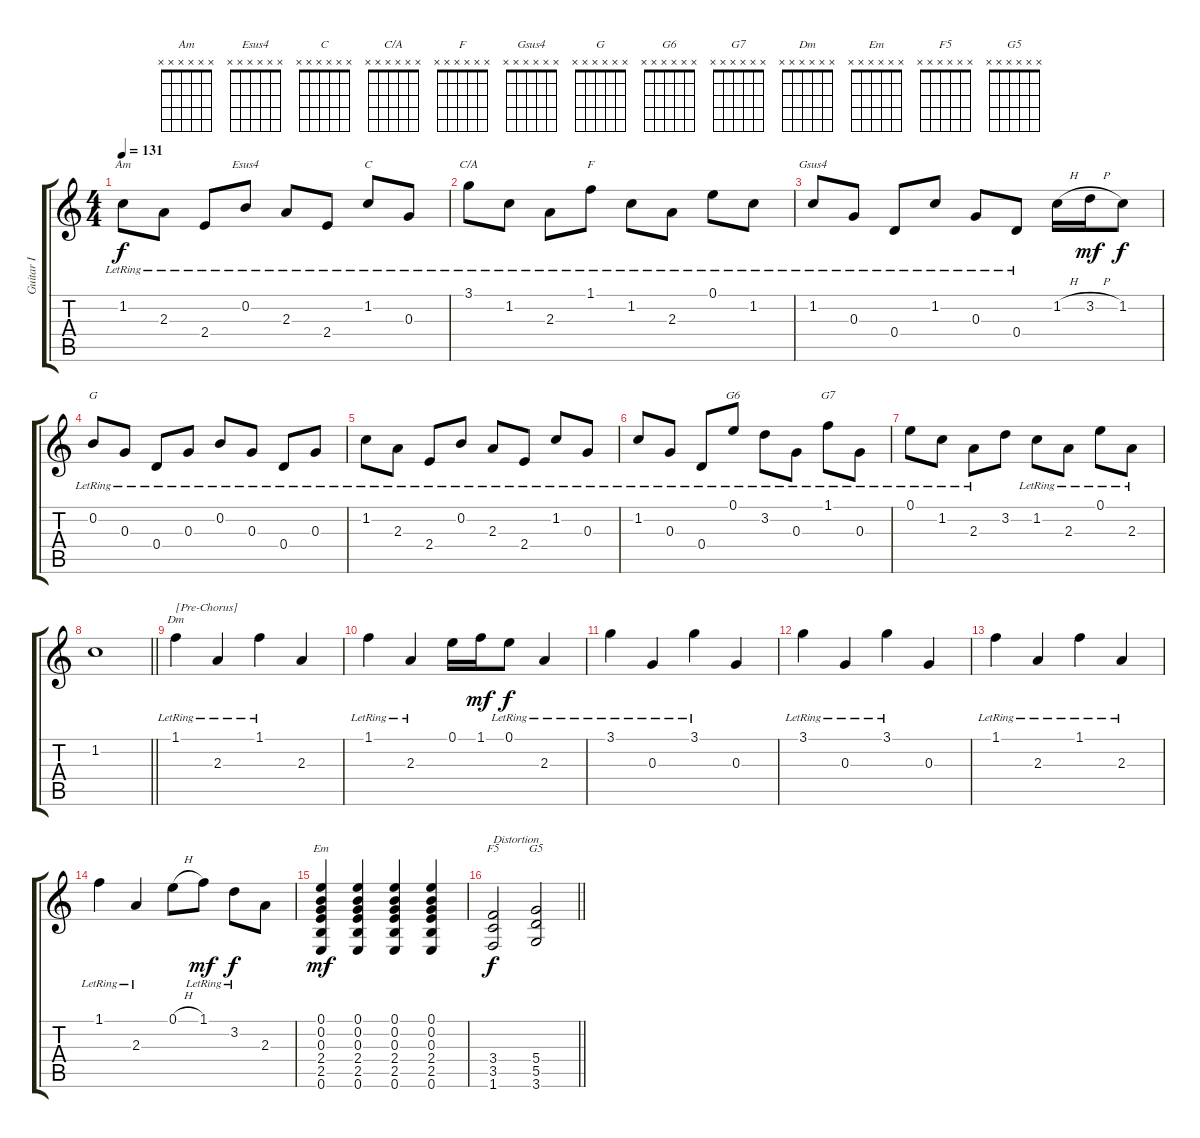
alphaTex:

\track ("Guitar I" "Guitar I") {instrument acousticguitarsteel}
\staff {score tabs}
\tuning (E4 B3 G3 D3 A2 E2) {hide}
\chord ("Am" x x x x x x)
\chord ("Esus4" x x x x x x)
\chord ("C" x x x x x x)
\chord ("C/A" x x x x x x)
\chord ("F" x x x x x x)
\chord ("Gsus4" x x x x x x)
\chord ("G" x x x x x x)
\chord ("G6" x x x x x x)
\chord ("G7" x x x x x x)
\chord ("Dm" x x x x x x)
\chord ("Em" x x x x x x)
\chord ("F5" x x x x x x)
\chord ("G5" x x x x x x)
\ts (4 4)
\tempo 131
\clef g2
\ks c
1.2{lr}.8{ch "Am" dy f} 2.3{lr}.8 2.4{lr}.8 0.2{lr}.8{ch "Esus4"} 2.3{lr}.8 2.4{lr}.8 1.2{lr}.8{ch "C"} 0.3{lr}.8 |
3.1{lr}.8{ch "C/A"} 1.2{lr}.8 2.3{lr}.8 1.1{lr}.8{ch "F"} 1.2{lr}.8 2.3{lr}.8 0.1{lr}.8 1.2{lr}.8 |
1.2{lr}.8{ch "Gsus4"} 0.3{lr}.8 0.4{lr}.8 1.2{lr}.8 0.3{lr}.8 0.4{lr}.8 1.2{h}.16 3.2{h}.16{dy mf} 1.2.8{dy f} |
0.2{lr}.8{ch "G"} 0.3{lr}.8 0.4{lr}.8 0.3{lr}.8 0.2{lr}.8 0.3{lr}.8 0.4{lr}.8 0.3{lr}.8 |
1.2{lr}.8 2.3{lr}.8 2.4{lr}.8 0.2{lr}.8 2.3{lr}.8 2.4{lr}.8 1.2{lr}.8 0.3{lr}.8 |
1.2{lr}.8 0.3{lr}.8 0.4{lr}.8 0.1{lr}.8{ch "G6"} 3.2{lr}.8 0.3{lr}.8 1.1{lr}.8{ch "G7"} 0.3{lr}.8 |
0.1{lr}.8 1.2{lr}.8 2.3{lr}.8 3.2.8 1.2{lr}.8 2.3{lr}.8 0.1{lr}.8 2.3{lr}.8 |
\barLineRight lightlight
1.2.1 |
1.1{lr}.4{ch "Dm" txt "[Pre-Chorus]"} 2.3{lr}.4 1.1{lr}.4 2.3.4 |
1.1{lr}.4 2.3{lr}.4 0.1.16 1.1.16{dy mf} 0.1{lr}.8{dy f} 2.3{lr}.4 |
3.1{lr}.4 0.3{lr}.4 3.1{lr}.4 0.3.4 |
3.1{lr}.4 0.3{lr}.4 3.1{lr}.4 0.3.4 |
1.1{lr}.4 2.3{lr}.4 1.1{lr}.4 2.3{lr}.4 |
1.1{lr}.4 2.3{lr}.4 0.1{h}.8 1.1{lr}.8{dy mf} 3.2{lr}.8{dy f} 2.3.8 |
(0.1 0.2 0.3 2.4 2.5 0.6).4{ch "Em" dy mf} (0.1 0.2 0.3 2.4 2.5 0.6).4 (0.1 0.2 0.3 2.4 2.5 0.6).4 (0.1 0.2 0.3 2.4 2.5 0.6).4 |
\barLineRight lightlight
(3.4 3.5 1.6).2{ch "F5" txt "Distortion" dy f instrument distortionguitar} (5.4 5.5 3.6).2{ch "G5"}
